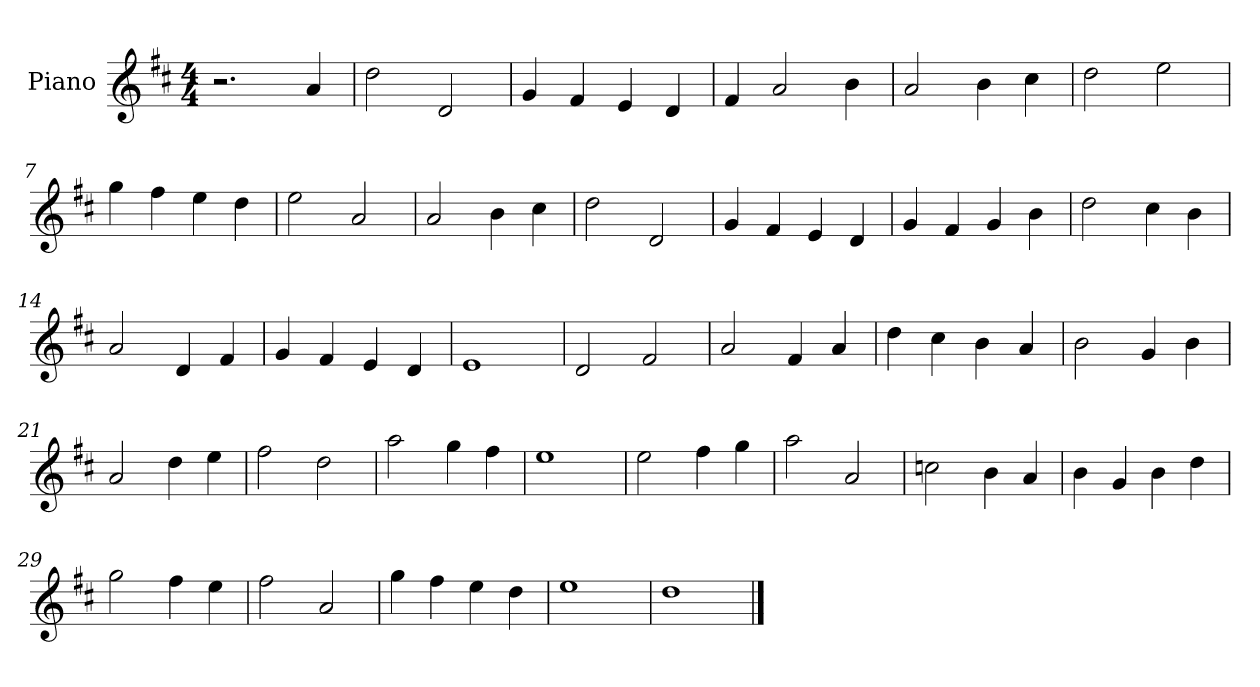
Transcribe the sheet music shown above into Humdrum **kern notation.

**kern
*part1
*staff1
*I"Piano
*I'Pno
*clefG2
*k[f#c#]
*M4/4
=1
2.r
4a/
=2
2dd\
2d/
=3
4g/
4f#/
4e/
4d/
=4
4f#/
2a/
4b\
=5
2a/
4b\
4cc#\
=6
2dd\
2ee\
=7
4gg\
4ff#\
4ee\
4dd\
=8
2ee\
2a/
=9
2a/
4b\
4cc#\
=10
2dd\
2d/
=11
4g/
4f#/
4e/
4d/
=12
4g/
4f#/
4g/
4b\
=13
2dd\
4cc#\
4b\
=14
2a/
4d/
4f#/
=15
4g/
4f#/
4e/
4d/
=16
1e
=17
2d/
2f#/
=18
2a/
4f#/
4a/
=19
4dd\
4cc#\
4b\
4a/
=20
2b\
4g/
4b\
=21
2a/
4dd\
4ee\
=22
2ff#\
2dd\
=23
2aa\
4gg\
4ff#\
=24
1ee
=25
2ee\
4ff#\
4gg\
=26
2aa\
2a/
=27
2ccn\
4b\
4a/
=28
4b\
4g/
4b\
4dd\
=29
2gg\
4ff#\
4ee\
=30
2ff#\
2a/
=31
4gg\
4ff#\
4ee\
4dd\
=32
1ee
=33
1dd
==
*-
